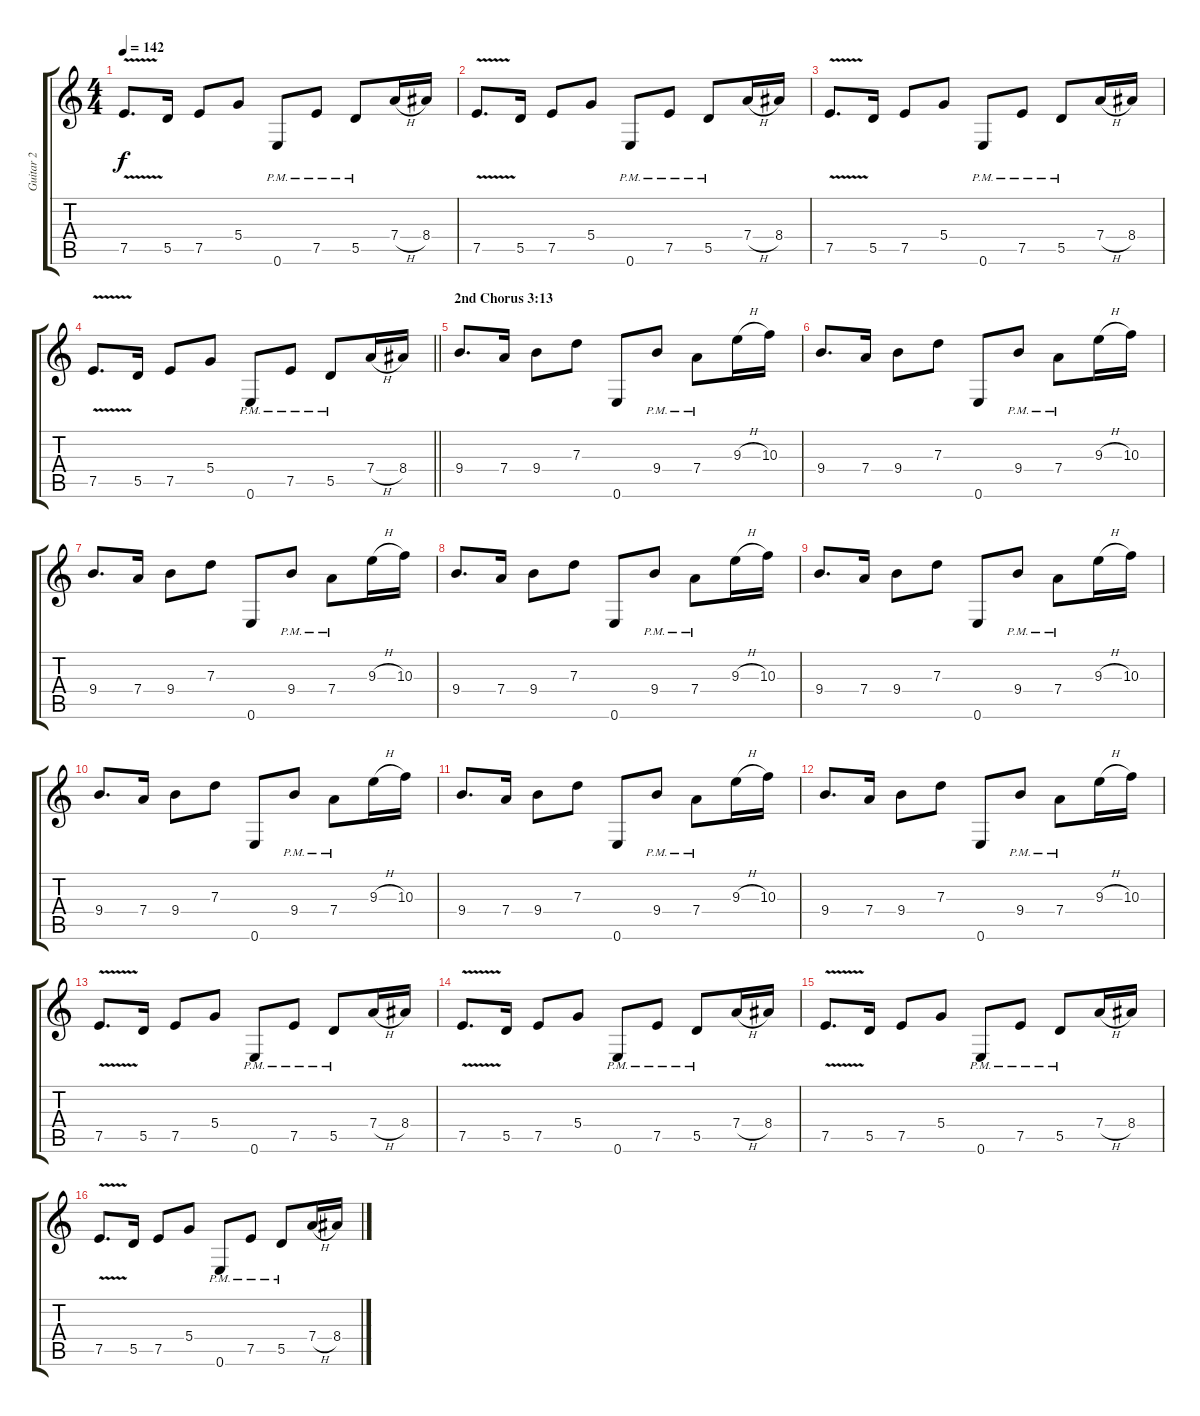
\track ("Guitar 2" "Guitar 2") {instrument distortionguitar}
\staff {score tabs}
\tuning (E4 B3 G3 D3 A2 E2) {hide}
\ts (4 4)
\tempo 142
\clef g2
\ks c
7.5{v}.8{d dy f} 5.5.16 7.5.8 5.4.8 0.6{pm}.8 7.5{pm}.8 5.5{pm}.8 7.4{h}.16 8.4.16 |
7.5{v}.8{d} 5.5.16 7.5.8 5.4.8 0.6{pm}.8 7.5{pm}.8 5.5{pm}.8 7.4{h}.16 8.4.16 |
7.5{v}.8{d} 5.5.16 7.5.8 5.4.8 0.6{pm}.8 7.5{pm}.8 5.5{pm}.8 7.4{h}.16 8.4.16 |
\barLineRight lightlight
7.5{v}.8{d} 5.5.16 7.5.8 5.4.8 0.6{pm}.8 7.5{pm}.8 5.5{pm}.8 7.4{h}.16 8.4.16 |
\section ("" "2nd Chorus 3:13")
9.4.8{d} 7.4.16 9.4.8 7.3.8 0.6.8 9.4{pm}.8 7.4{pm}.8 9.3{h}.16 10.3.16 |
9.4.8{d} 7.4.16 9.4.8 7.3.8 0.6.8 9.4{pm}.8 7.4{pm}.8 9.3{h}.16 10.3.16 |
9.4.8{d} 7.4.16 9.4.8 7.3.8 0.6.8 9.4{pm}.8 7.4{pm}.8 9.3{h}.16 10.3.16 |
9.4.8{d} 7.4.16 9.4.8 7.3.8 0.6.8 9.4{pm}.8 7.4{pm}.8 9.3{h}.16 10.3.16 |
9.4.8{d} 7.4.16 9.4.8 7.3.8 0.6.8 9.4{pm}.8 7.4{pm}.8 9.3{h}.16 10.3.16 |
9.4.8{d} 7.4.16 9.4.8 7.3.8 0.6.8 9.4{pm}.8 7.4{pm}.8 9.3{h}.16 10.3.16 |
9.4.8{d} 7.4.16 9.4.8 7.3.8 0.6.8 9.4{pm}.8 7.4{pm}.8 9.3{h}.16 10.3.16 |
9.4.8{d} 7.4.16 9.4.8 7.3.8 0.6.8 9.4{pm}.8 7.4{pm}.8 9.3{h}.16 10.3.16 |
7.5{v}.8{d} 5.5.16 7.5.8 5.4.8 0.6{pm}.8 7.5{pm}.8 5.5{pm}.8 7.4{h}.16 8.4.16 |
7.5{v}.8{d} 5.5.16 7.5.8 5.4.8 0.6{pm}.8 7.5{pm}.8 5.5{pm}.8 7.4{h}.16 8.4.16 |
7.5{v}.8{d} 5.5.16 7.5.8 5.4.8 0.6{pm}.8 7.5{pm}.8 5.5{pm}.8 7.4{h}.16 8.4.16 |
7.5{v}.8{d} 5.5.16 7.5.8 5.4.8 0.6{pm}.8 7.5{pm}.8 5.5{pm}.8 7.4{h}.16 8.4.16
